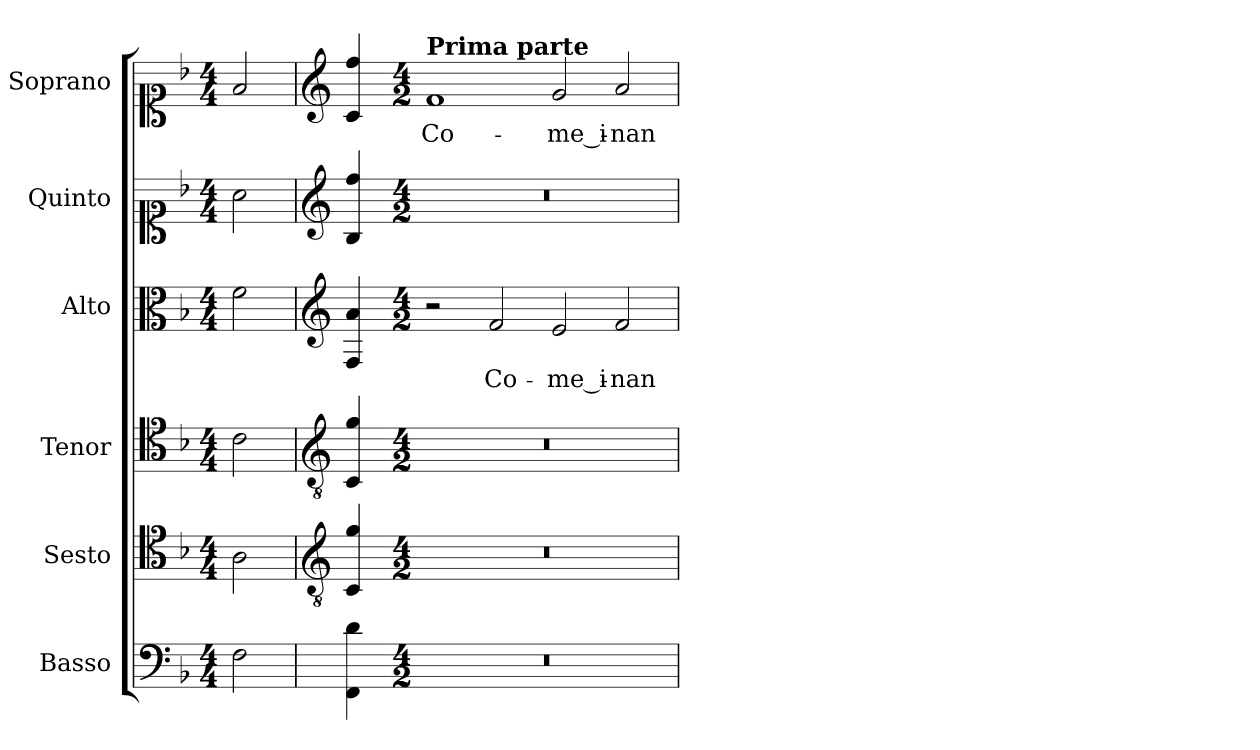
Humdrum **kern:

**kern	**kern	**kern	**kern	**text	**kern	**kern	**text
*part6	*part5	*part4	*part3	*part3	*part2	*part1	*part1
*staff6	*staff5	*staff4	*staff3	*staff3	*staff2	*staff1	*staff1
*I"Basso	*I"Sesto	*I"Tenor	*I"Alto	*	*I"Quinto	*I"Soprano	*
*	*I'T.	*I'T.	*I'A.	*	*	*I'Sop.	*
!!LO:PB:g=z
*clefF4	*clefC4	*clefC4	*clefC3	*	*clefC1	*clefC1	*
*	*ITrd7c12	*ITrd7c12	*	*	*	*	*
*k[b-]	*k[b-]	*k[b-]	*k[b-]	*	*k[b-]	*k[b-]	*
*F:	*F:	*F:	*F:	*	*F:	*F:	*
*M4/4	*M4/4	*M4/4	*M4/4	*	*M4/4	*M4/4	*
=1	=1	=1	=1	=1	=1	=1	=1
!LO:N:head=open	!LO:N:head=open	!LO:N:head=open	!LO:N:head=open	!	!LO:N:head=open	!LO:N:head=open	!
2Fi\	2AAi\	2Ci\	2fi\	.	2ai\	2fi/	.
=2	=2	=2	=2	=2	=2	=2	=2
*	*clefGv2	*clefGv2	*clefG2	*	*clefG2	*clefG2	*
4FFi\ 4di	4CCi/ 4Gi	4CCi/ 4Gi	4Fi/ 4ai	.	4B-i/ 4ffi	4ci/ 4ffi	.
=3-	=3-	=3-	=3-	=3-	=3-	=3-	=3-
*M4/2	*M4/2	*M4/2	*M4/2	*	*M4/2	*M4/2	*
!LO:N:vis=1	!LO:N:vis=1	!LO:N:vis=1	!	!	!LO:N:vis=1	!	!
!	!	!	!	!	!	!LO:TX:a:B:t=Prima parte	!
!	!	!	!	!	!	!	!LO:LY:b:color=#000000
0r	0r	0r	2r	.	0r	1fi	Co-
!	!	!	!	!LO:LY:b:color=#000000	!	!	!
.	.	.	2fi/	Co-	.	.	.
!	!	!	!	!LO:LY:b:color=#000000	!	!	!
!	!	!	!	!	!	!	!LO:LY:b:color=#000000
.	.	.	2ei/	-me_i-	.	2gi/	-me_i-
!	!	!	!	!LO:LY:b:color=#000000	!	!	!
!	!	!	!	!	!	!	!LO:LY:b:color=#000000
.	.	.	2fi/	-nan-	.	2ai/	-nan-
=	=	=	=	=	=	=	=
*-	*-	*-	*-	*-	*-	*-	*-
